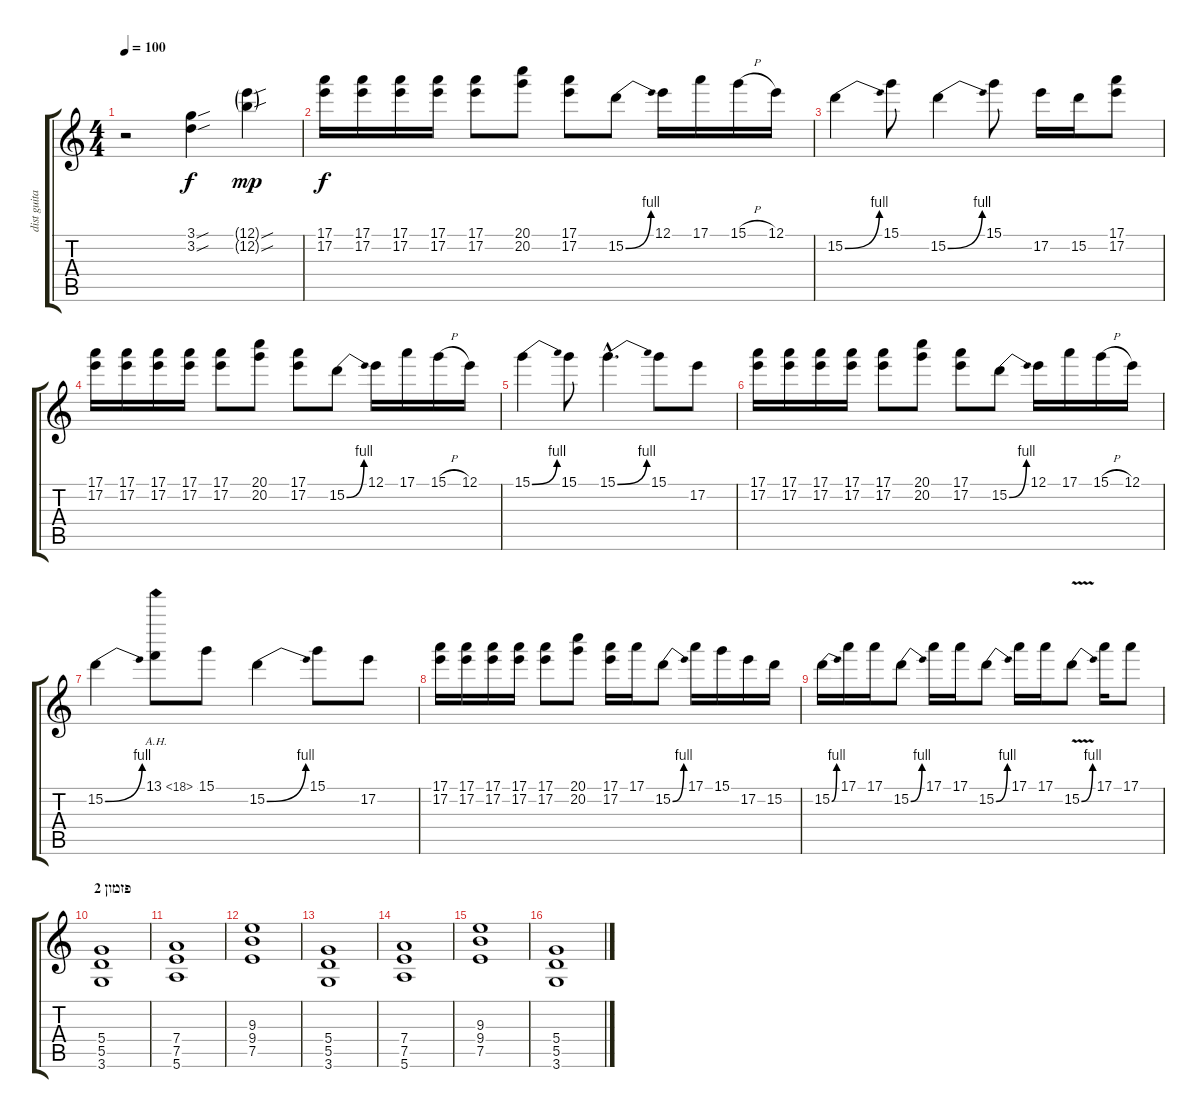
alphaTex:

\track ("dist guitar" "dist guita") {instrument distortionguitar}
\staff {score tabs}
\tuning (E4 B3 G3 D3 A2 E2) {hide}
\ts (4 4)
\tempo 100
\clef g2
\ks c
r.2{dy mp} (3.1{sou} 3.2{sou}).4{dy f} (12.1{sou g} 12.2{sou g}).4{dy mp} |
(17.1 17.2).16{dy f} (17.1 17.2).16 (17.1 17.2).16 (17.1 17.2).16 (17.1 17.2).8 (20.1 20.2).8 (17.1 17.2).8 15.2{be (bend 0 0 60 4)}.8 12.1.16 17.1.16 15.1{h}.16 12.1.16 |
15.2{be (bend 0 0 60 4)}.4 15.1.8 15.2{be (bend 0 0 60 4)}.4 15.1.8 17.2.16 15.2.16 (17.1 17.2).8 |
(17.1 17.2).16 (17.1 17.2).16 (17.1 17.2).16 (17.1 17.2).16 (17.1 17.2).8 (20.1 20.2).8 (17.1 17.2).8 15.2{be (bend 0 0 60 4)}.8 12.1.16 17.1.16 15.1{h}.16 12.1.16 |
15.1{be (bend 0 0 60 4)}.4 15.1.8 15.1{be (bend 0 0 60 4) hac}.4{d} 15.1.8 17.2.8 |
(17.1 17.2).16 (17.1 17.2).16 (17.1 17.2).16 (17.1 17.2).16 (17.1 17.2).8 (20.1 20.2).8 (17.1 17.2).8 15.2{be (bend 0 0 60 4)}.8 12.1.16 17.1.16 15.1{h}.16 12.1.16 |
15.2{be (bend 0 0 60 4)}.4 13.1{ah 5}.8 15.1.8 15.2{be (bend 0 0 60 4)}.4 15.1.8 17.2.8 |
(17.1 17.2).16 (17.1 17.2).16 (17.1 17.2).16 (17.1 17.2).16 (17.1 17.2).8 (20.1 20.2).8 (17.1 17.2).16 17.1.16 15.2{be (bend 0 0 60 4)}.8 17.1.16 15.1.16 17.2.16 15.2.16 |
15.2{be (bend 0 0 60 4)}.16 17.1.16 17.1.16 15.2{be (bend 0 0 60 4)}.8 17.1.16 17.1.16 15.2{be (bend 0 0 60 4)}.8 17.1.16 17.1.16 15.2{be (bend 0 0 60 4) v}.8 17.1.16 17.1.8 |
\section ("" "פזמון 2")
(5.4 5.5 3.6).1 |
(7.4 7.5 5.6).1 |
(9.3 9.4 7.5).1 |
(5.4 5.5 3.6).1 |
(7.4 7.5 5.6).1 |
(9.3 9.4 7.5).1 |
(5.4 5.5 3.6).1
